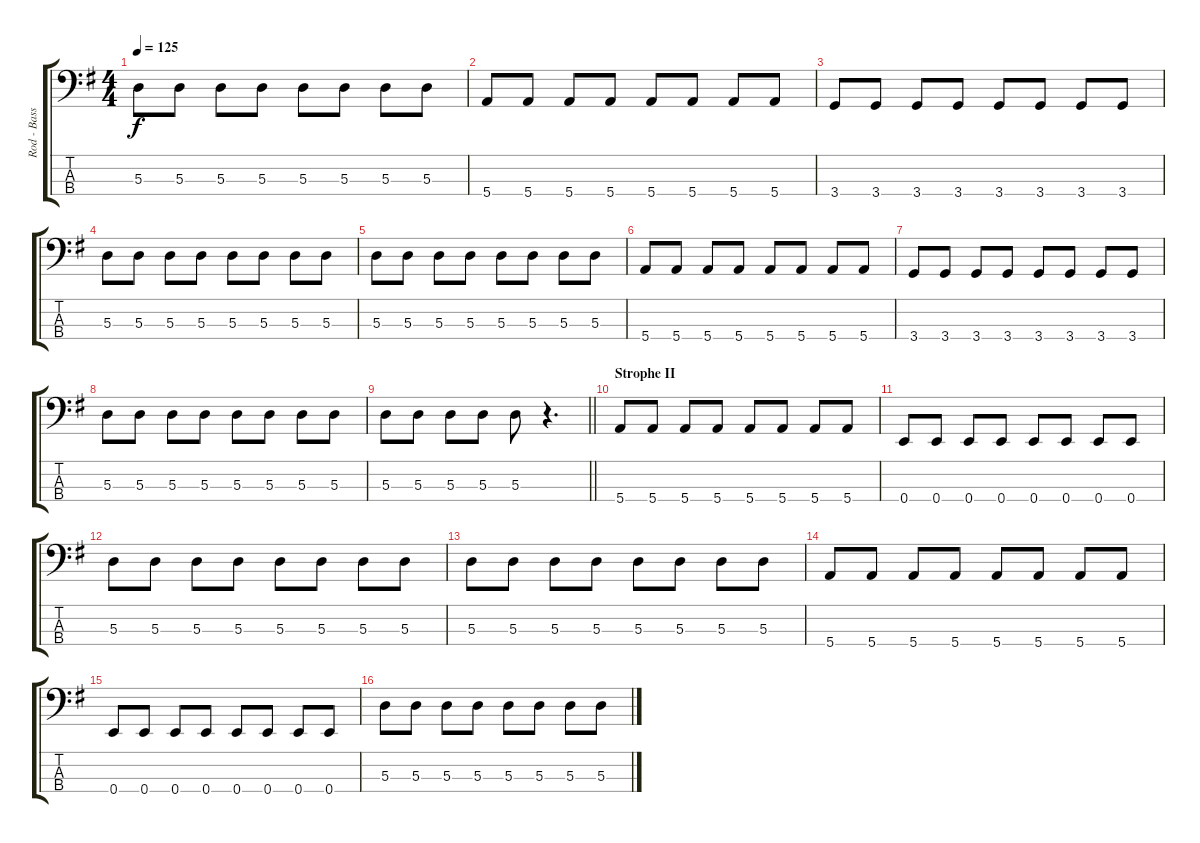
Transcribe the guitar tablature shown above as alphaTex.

\track ("Rod - Bass" "Rod - Bass") {instrument electricbasspick}
\staff {score tabs}
\tuning (G2 D2 A1 E1) {hide}
\ts (4 4)
\tempo 125
\clef f4
\ks g
5.3.8{dy f} 5.3.8 5.3.8 5.3.8 5.3.8 5.3.8 5.3.8 5.3.8 |
5.4.8 5.4.8 5.4.8 5.4.8 5.4.8 5.4.8 5.4.8 5.4.8 |
3.4.8 3.4.8 3.4.8 3.4.8 3.4.8 3.4.8 3.4.8 3.4.8 |
5.3.8 5.3.8 5.3.8 5.3.8 5.3.8 5.3.8 5.3.8 5.3.8 |
5.3.8 5.3.8 5.3.8 5.3.8 5.3.8 5.3.8 5.3.8 5.3.8 |
5.4.8 5.4.8 5.4.8 5.4.8 5.4.8 5.4.8 5.4.8 5.4.8 |
3.4.8 3.4.8 3.4.8 3.4.8 3.4.8 3.4.8 3.4.8 3.4.8 |
5.3.8 5.3.8 5.3.8 5.3.8 5.3.8 5.3.8 5.3.8 5.3.8 |
\barLineRight lightlight
5.3.8 5.3.8 5.3.8 5.3.8 5.3.8 r.4{d} |
\section ("" "Strophe II")
5.4.8 5.4.8 5.4.8 5.4.8 5.4.8 5.4.8 5.4.8 5.4.8 |
0.4.8 0.4.8 0.4.8 0.4.8 0.4.8 0.4.8 0.4.8 0.4.8 |
5.3.8 5.3.8 5.3.8 5.3.8 5.3.8 5.3.8 5.3.8 5.3.8 |
5.3.8 5.3.8 5.3.8 5.3.8 5.3.8 5.3.8 5.3.8 5.3.8 |
5.4.8 5.4.8 5.4.8 5.4.8 5.4.8 5.4.8 5.4.8 5.4.8 |
0.4.8 0.4.8 0.4.8 0.4.8 0.4.8 0.4.8 0.4.8 0.4.8 |
5.3.8 5.3.8 5.3.8 5.3.8 5.3.8 5.3.8 5.3.8 5.3.8
